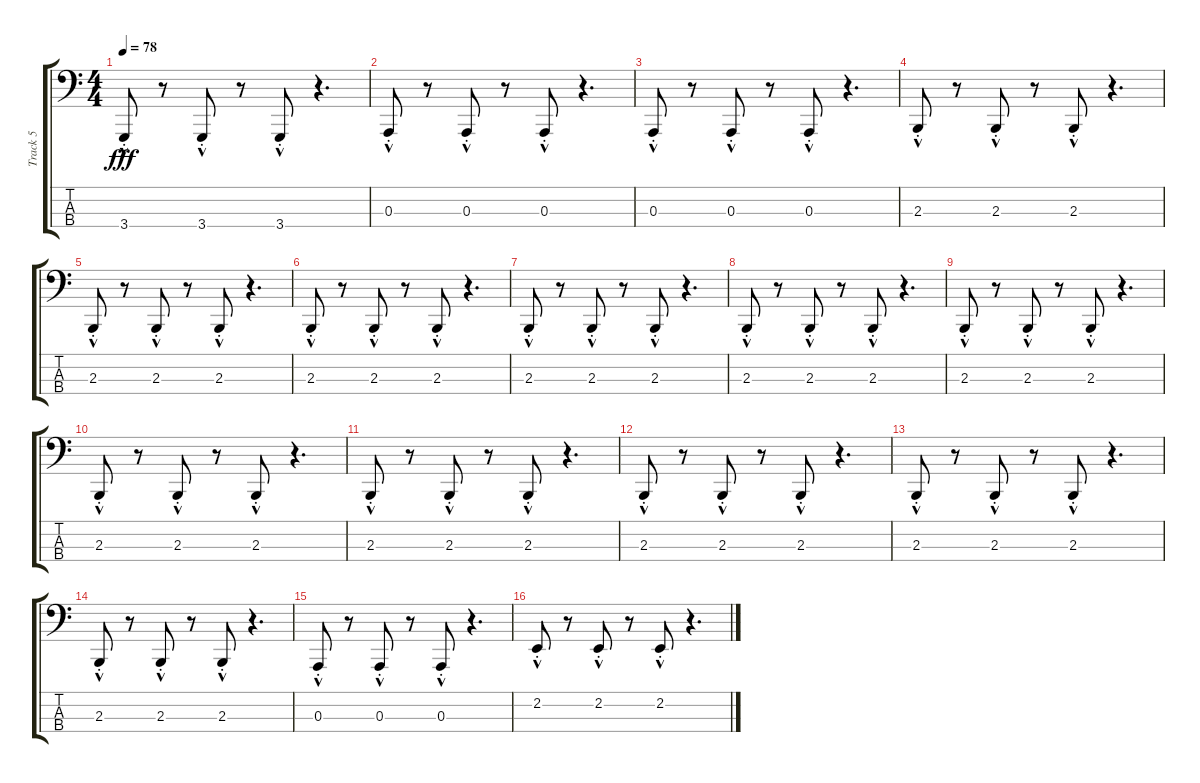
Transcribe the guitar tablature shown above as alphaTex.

\track ("Track 5" "Track 5") {instrument tuba}
\staff {score tabs}
\tuning (G2 D2 A1 E1) {hide}
\ts (4 4)
\tempo 78
\clef f4
\ks c
3.4{hac st}.8{dy fff} r.8 3.4{hac st}.8 r.8 3.4{hac st}.8 r.4{d} |
0.3{hac st}.8 r.8 0.3{hac st}.8 r.8 0.3{hac st}.8 r.4{d} |
0.3{hac st}.8 r.8 0.3{hac st}.8 r.8 0.3{hac st}.8 r.4{d} |
2.3{hac st}.8 r.8 2.3{hac st}.8 r.8 2.3{hac st}.8 r.4{d} |
2.3{hac st}.8 r.8 2.3{hac st}.8 r.8 2.3{hac st}.8 r.4{d} |
2.3{hac st}.8 r.8 2.3{hac st}.8 r.8 2.3{hac st}.8 r.4{d} |
2.3{hac st}.8 r.8 2.3{hac st}.8 r.8 2.3{hac st}.8 r.4{d} |
2.3{hac st}.8 r.8 2.3{hac st}.8 r.8 2.3{hac st}.8 r.4{d} |
2.3{hac st}.8 r.8 2.3{hac st}.8 r.8 2.3{hac st}.8 r.4{d} |
2.3{hac st}.8 r.8 2.3{hac st}.8 r.8 2.3{hac st}.8 r.4{d} |
2.3{hac st}.8 r.8 2.3{hac st}.8 r.8 2.3{hac st}.8 r.4{d} |
2.3{hac st}.8 r.8 2.3{hac st}.8 r.8 2.3{hac st}.8 r.4{d} |
2.3{hac st}.8 r.8 2.3{hac st}.8 r.8 2.3{hac st}.8 r.4{d} |
2.3{hac st}.8 r.8 2.3{hac st}.8 r.8 2.3{hac st}.8 r.4{d} |
0.3{hac st}.8 r.8 0.3{hac st}.8 r.8 0.3{hac st}.8 r.4{d} |
2.2{hac st}.8 r.8 2.2{hac st}.8 r.8 2.2{hac st}.8 r.4{d}
